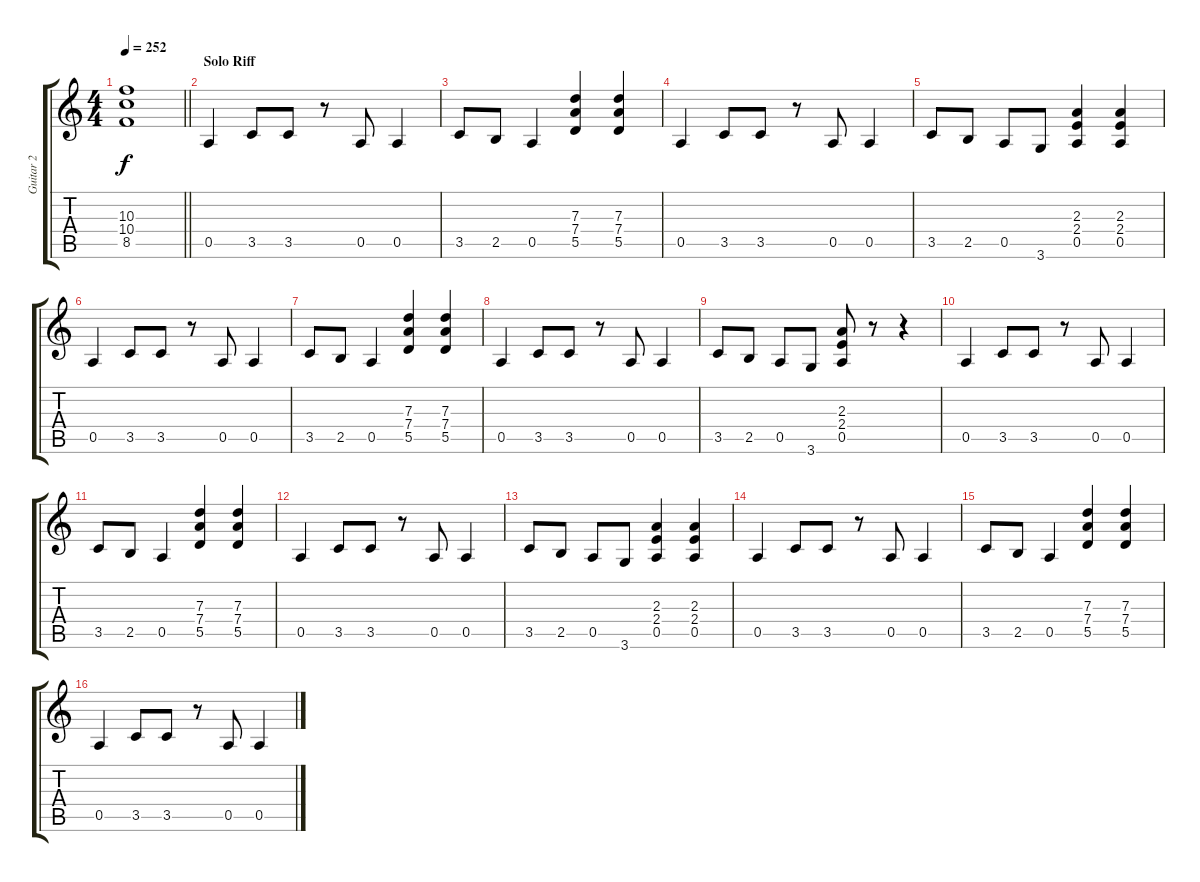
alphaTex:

\track ("Guitar 2" "Guitar 2") {instrument distortionguitar}
\staff {score tabs}
\tuning (E4 B3 G3 D3 A2 E2) {hide}
\ts (4 4)
\tempo 252
\clef g2
\barLineRight lightlight
\ks c
(10.3 10.4 8.5).1{dy f} |
\section ("" "Solo Riff")
0.5.4 3.5.8 3.5.8 r.8 0.5.8 0.5.4 |
3.5.8 2.5.8 0.5.4 (7.3 7.4 5.5).4 (7.3 7.4 5.5).4 |
0.5.4 3.5.8 3.5.8 r.8 0.5.8 0.5.4 |
3.5.8 2.5.8 0.5.8 3.6.8 (2.3 2.4 0.5).4 (2.3 2.4 0.5).4 |
0.5.4 3.5.8 3.5.8 r.8 0.5.8 0.5.4 |
3.5.8 2.5.8 0.5.4 (7.3 7.4 5.5).4 (7.3 7.4 5.5).4 |
0.5.4 3.5.8 3.5.8 r.8 0.5.8 0.5.4 |
3.5.8 2.5.8 0.5.8 3.6.8 (2.3 2.4 0.5).8 r.8 r.4 |
0.5.4 3.5.8 3.5.8 r.8 0.5.8 0.5.4 |
3.5.8 2.5.8 0.5.4 (7.3 7.4 5.5).4 (7.3 7.4 5.5).4 |
0.5.4 3.5.8 3.5.8 r.8 0.5.8 0.5.4 |
3.5.8 2.5.8 0.5.8 3.6.8 (2.3 2.4 0.5).4 (2.3 2.4 0.5).4 |
0.5.4 3.5.8 3.5.8 r.8 0.5.8 0.5.4 |
3.5.8 2.5.8 0.5.4 (7.3 7.4 5.5).4 (7.3 7.4 5.5).4 |
0.5.4 3.5.8 3.5.8 r.8 0.5.8 0.5.4
